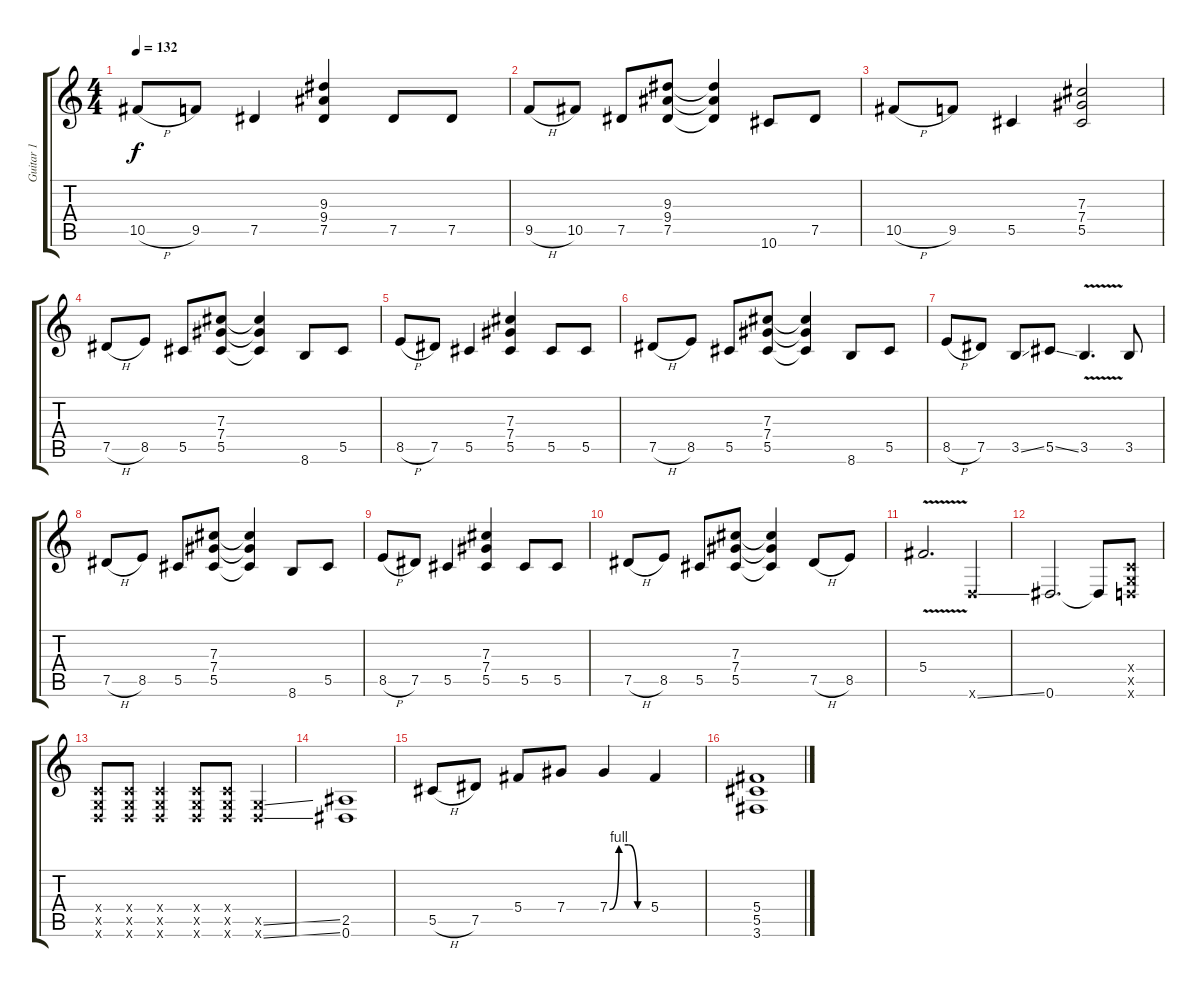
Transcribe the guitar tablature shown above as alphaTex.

\track ("Guitar 1" "Guitar 1") {instrument distortionguitar}
\staff {score tabs}
\tuning (Eb4 Bb3 Gb3 Db3 Ab2 Eb2) {hide}
\ts (4 4)
\tempo 132
\clef g2
\ks c
10.5{h}.8{dy f} 9.5.8 7.5.4 (9.3 9.4 7.5).4 7.5.8 7.5.8 |
9.5{h}.8 10.5.8 7.5.8 (9.3 9.4 7.5).8 (9.3{t} 9.4{t} 7.5{t}).4 10.6.8 7.5.8 |
10.5{h}.8 9.5.8 5.5.4 (7.3 7.4 5.5).2 |
7.5{h}.8 8.5.8 5.5.8 (7.3 7.4 5.5).8 (7.3{t} 7.4{t} 5.5{t}).4 8.6.8 5.5.8 |
8.5{h}.8 7.5.8 5.5.4 (7.3 7.4 5.5).4 5.5.8 5.5.8 |
7.5{h}.8 8.5.8 5.5.8 (7.3 7.4 5.5).8 (7.3{t} 7.4{t} 5.5{t}).4 8.6.8 5.5.8 |
8.5{h}.8 7.5.8 3.5{ss}.8 5.5{ss}.8 3.5{v}.4{d} 3.5.8 |
7.5{h}.8 8.5.8 5.5.8 (7.3 7.4 5.5).8 (7.3{t} 7.4{t} 5.5{t}).4 8.6.8 5.5.8 |
8.5{h}.8 7.5.8 5.5.4 (7.3 7.4 5.5).4 5.5.8 5.5.8 |
7.5{h}.8 8.5.8 5.5.8 (7.3 7.4 5.5).8 (7.3{t} 7.4{t} 5.5{t}).4 7.5{h}.8 8.5.8 |
5.4{v}.2{d} -1.6{ss x}.4 |
0.6.2{d} 0.6{t}.8 (-1.4{x} -1.5{x} -1.6{x}).8 |
(-1.4{x} -1.5{x} -1.6{x}).8 (-1.4{x} -1.5{x} -1.6{x}).8 (-1.4{x} -1.5{x} -1.6{x}).4 (-1.4{x} -1.5{x} -1.6{x}).8 (-1.4{x} -1.5{x} -1.6{x}).8 (-1.5{ss x} -1.6{ss x}).4 |
(2.5 0.6).1 |
5.5{h}.8 7.5.8 5.4.8 7.4.8 7.4{be (custom 0 0 15 4 30 4 45 0 60 0)}.4 5.4.4 |
(5.4 5.5 3.6).1
